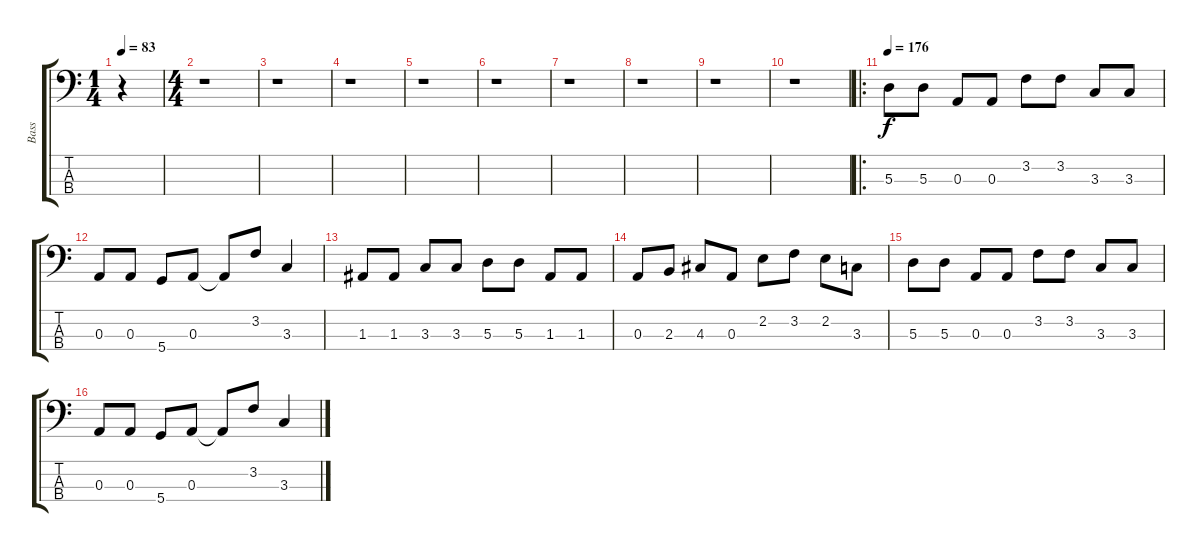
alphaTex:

\track ("Bass" "Bass") {instrument electricbasspick}
\staff {score tabs}
\tuning (G2 D2 A1 D1) {hide}
\ts (1 4)
\tempo 83
\clef f4
\ks c
r.4{dy f instrument electricbasspick} |
\ts (4 4)
r.1 |
r.1 |
r.1 |
r.1 |
r.1 |
r.1 |
r.1 |
r.1 |
r.1 |
\ro
\tempo 176
5.3.8 5.3.8 0.3.8 0.3.8 3.2.8 3.2.8 3.3.8 3.3.8 |
0.3.8 0.3.8 5.4.8 0.3.8 0.3{t}.8 3.2.8 3.3.4 |
1.3.8 1.3.8 3.3.8 3.3.8 5.3.8 5.3.8 1.3.8 1.3.8 |
0.3.8 2.3.8 4.3.8 0.3.8 2.2.8 3.2.8 2.2.8 3.3.8 |
5.3.8 5.3.8 0.3.8 0.3.8 3.2.8 3.2.8 3.3.8 3.3.8 |
0.3.8 0.3.8 5.4.8 0.3.8 0.3{t}.8 3.2.8 3.3.4
